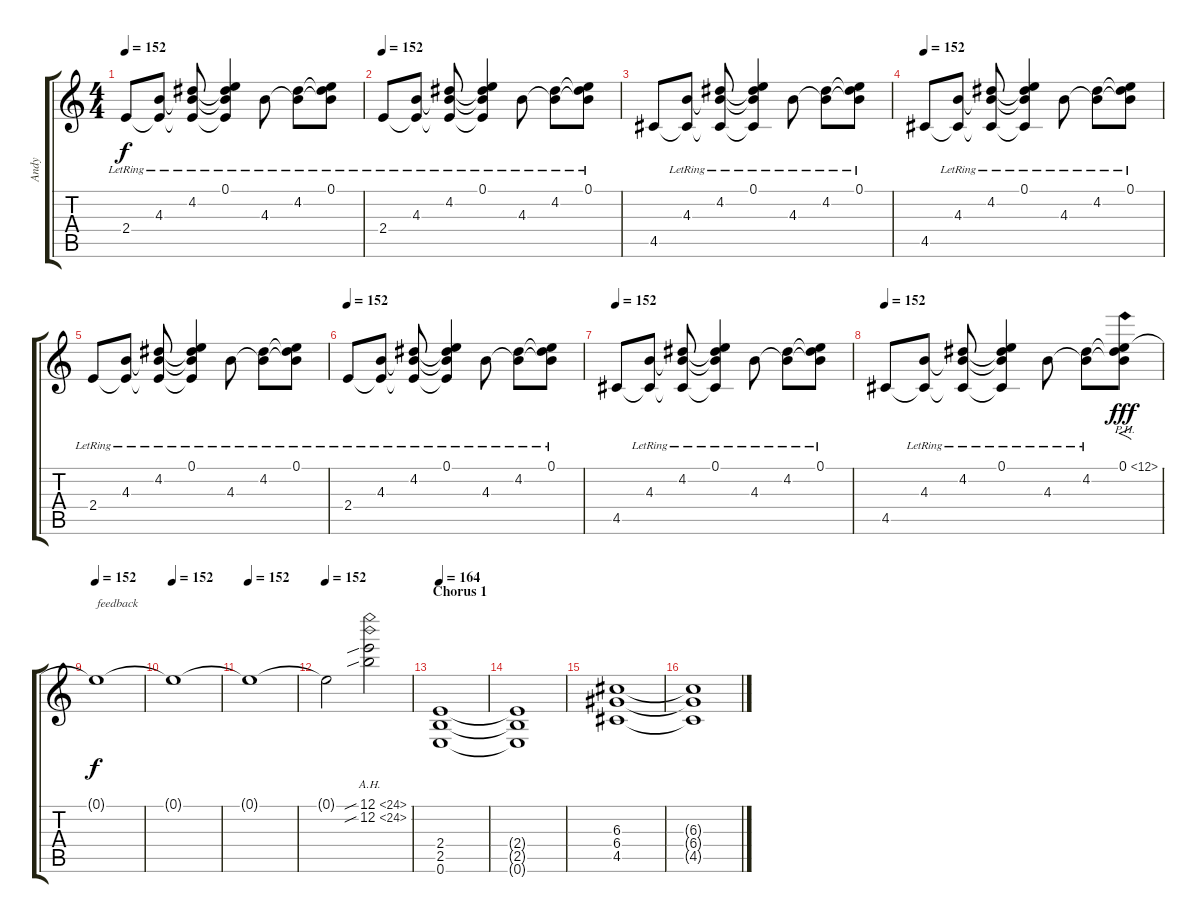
\track ("Andy" "Andy") {instrument electricguitarjazz}
\staff {score tabs}
\tuning (E4 B3 G3 D3 A2 E2) {hide}
\ts (4 4)
\tempo 152
\clef g2
\ks c
2.4{lr}.8{dy f} (4.3{lr} 2.4{t}).8 (4.2{lr} 4.3{t} 2.4{t}).8 (0.1{lr} 4.2{t} 4.3{t} 2.4{t}).4 4.3{lr}.8 (4.2{lr} 4.3{t}).8 (0.1{lr} 4.2{t} 4.3{t}).8 |
\tempo 152
2.4{lr}.8 (4.3{lr} 2.4{t}).8 (4.2{lr} 4.3{t} 2.4{t}).8 (0.1{lr} 4.2{t} 4.3{t} 2.4{t}).4 4.3{lr}.8 (4.2{lr} 4.3{t}).8 (0.1{lr} 4.2{t} 4.3{t}).8 |
4.5.8 (4.3{lr} 4.5{t}).8 (4.2{lr} 4.3{t} 4.5{t}).8 (0.1{lr} 4.2{t} 4.3{t} 4.5{t}).4 4.3{lr}.8 (4.2{lr} 4.3{t}).8 (0.1{lr} 4.2{t} 4.3{t}).8 |
\tempo 152
4.5.8 (4.3{lr} 4.5{t}).8 (4.2{lr} 4.3{t} 4.5{t}).8 (0.1{lr} 4.2{t} 4.3{t} 4.5{t}).4 4.3{lr}.8 (4.2{lr} 4.3{t}).8 (0.1{lr} 4.2{t} 4.3{t}).8 |
2.4{lr}.8 (4.3{lr} 2.4{t}).8 (4.2{lr} 4.3{t} 2.4{t}).8 (0.1{lr} 4.2{t} 4.3{t} 2.4{t}).4 4.3{lr}.8 (4.2{lr} 4.3{t}).8 (0.1{lr} 4.2{t} 4.3{t}).8 |
\tempo 152
2.4{lr}.8 (4.3{lr} 2.4{t}).8 (4.2{lr} 4.3{t} 2.4{t}).8 (0.1{lr} 4.2{t} 4.3{t} 2.4{t}).4 4.3{lr}.8 (4.2{lr} 4.3{t}).8 (0.1{lr} 4.2{t} 4.3{t}).8 |
\tempo 152
4.5.8 (4.3{lr} 4.5{t}).8 (4.2{lr} 4.3{t} 4.5{t}).8 (0.1{lr} 4.2{t} 4.3{t} 4.5{t}).4 4.3{lr}.8 (4.2{lr} 4.3{t}).8 (0.1{lr} 4.2{t} 4.3{t}).8 |
\tempo 152
4.5.8 (4.3{lr} 4.5{t}).8 (4.2{lr} 4.3{t} 4.5{t}).8 (0.1{lr} 4.2{t} 4.3{t} 4.5{t}).4 4.3{lr}.8 (4.2{lr} 4.3{t}).8 (0.1{ph 12} 4.2{t} 4.3{t}).8{f dy fff instrument distortionguitar} |
\tempo 152
0.1{t}.1{txt "feedback" dy f} |
\tempo 152
0.1{t}.1 |
\tempo 152
0.1{t}.1 |
\tempo 152
0.1{t}.2 (12.1{ah 12 sib} 12.2{ah 12 sib}).2{instrument distortionguitar} |
\section ("" "Chorus 1")
\tempo 164
(2.4 2.5 0.6).1 |
(2.4{t} 2.5{t} 0.6{t}).1 |
(6.3 6.4 4.5).1 |
(6.3{t} 6.4{t} 4.5{t}).1
